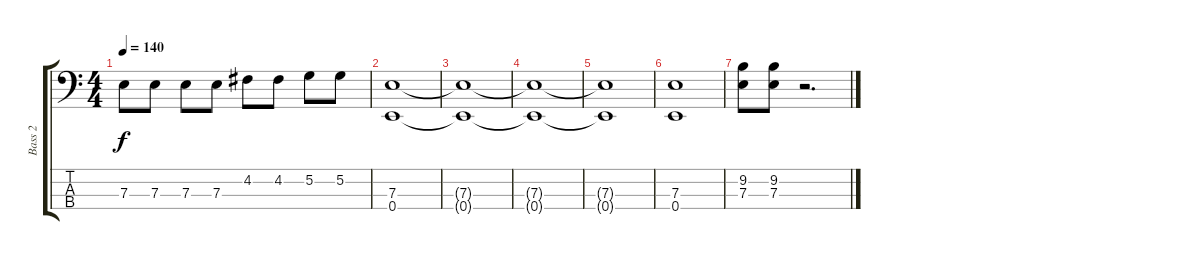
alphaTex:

\track ("Bass 2" "Bass 2") {instrument electricbassfinger}
\staff {score tabs}
\tuning (G2 D2 A1 E1) {hide}
\ts (4 4)
\tempo 140
\clef f4
\ks c
7.3.8{dy f} 7.3.8 7.3.8 7.3.8 4.2.8 4.2.8 5.2.8 5.2.8 |
(7.3 0.4).1 |
(7.3{t} 0.4{t}).1 |
(7.3{t} 0.4{t}).1 |
(7.3{t} 0.4{t}).1 |
(7.3 0.4).1 |
(9.2 7.3).8 (9.2 7.3).8 r.2{d}
